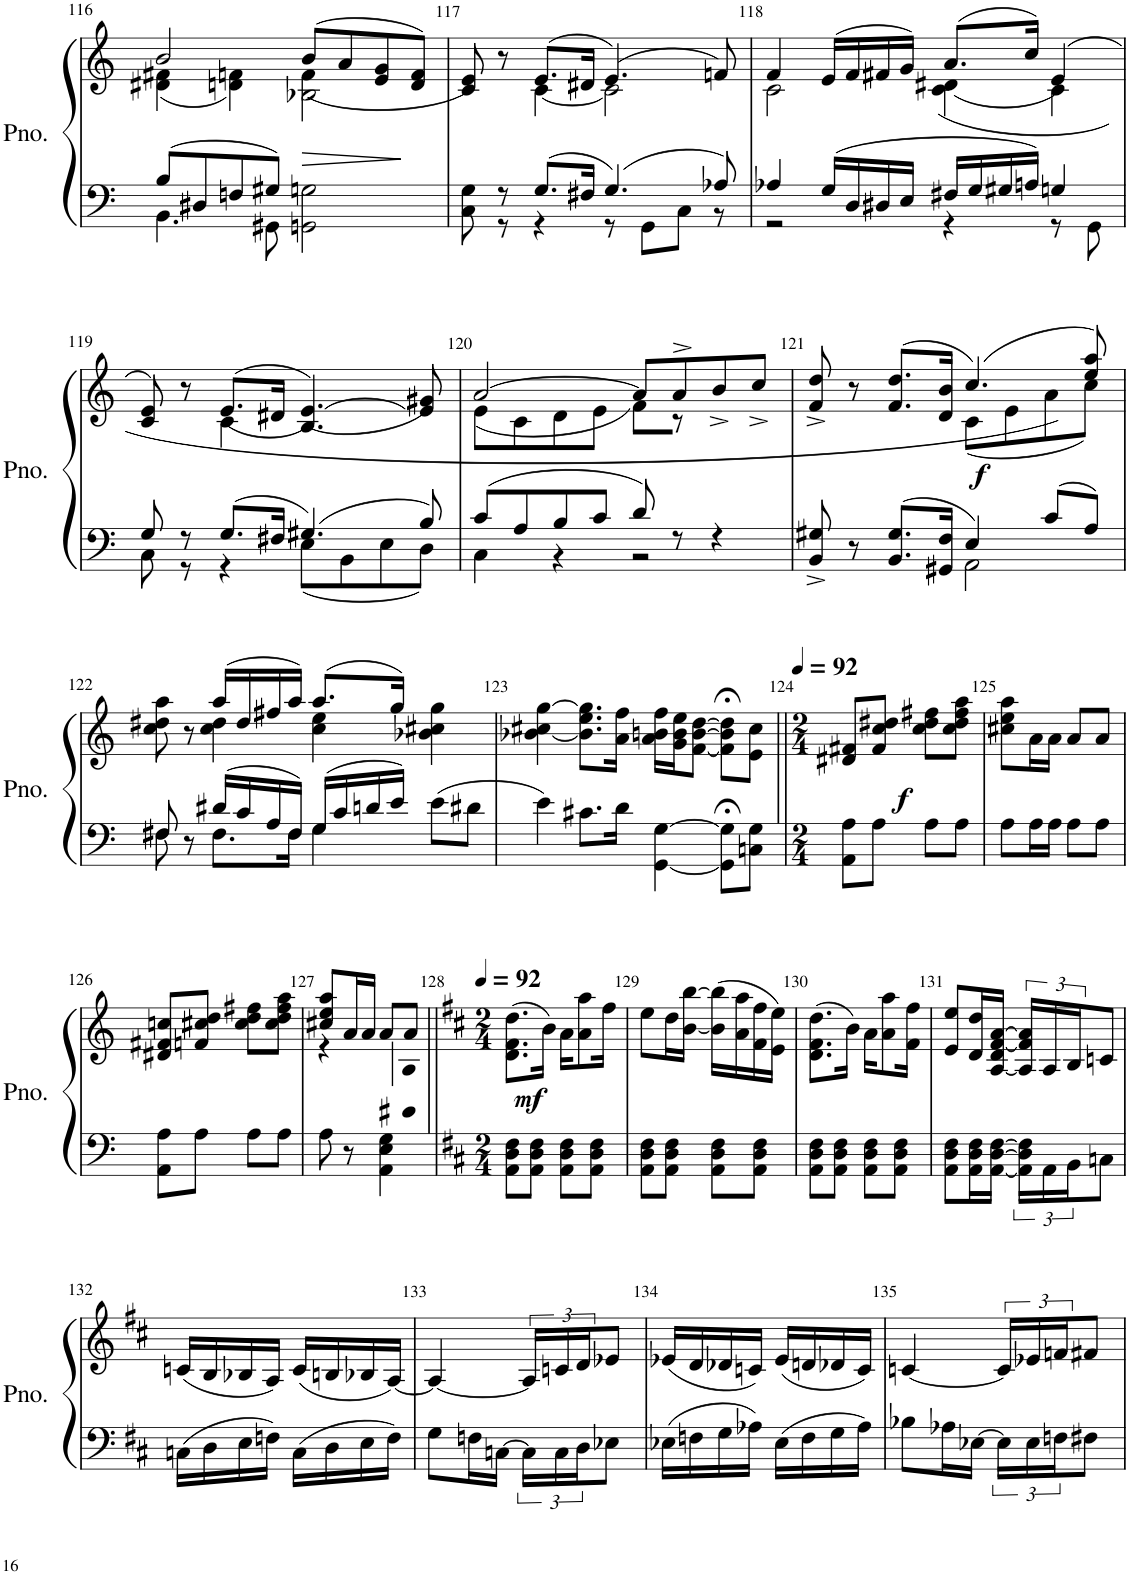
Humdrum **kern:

**kern	**kern	**dynam
*part1	*part1	*part1
*staff2	*staff1	*staff1/2
*I"Piano	*	*
*I'Pno.	*	*
!!LO:PB:g=z
*clefF4	*clefG2	*
*k[]	*k[]	*
*M4/4	*M4/4	*
=116	=116	=116
*^	*^	*
*	*	*	*^	*
8B/L	4.BB\	2b/	(4d#X\ 4f#X\	2ryy	.
8D#X/	.	.	.	.	.
8Fn/	.	.	4dn\ 4fn\)	.	.
8G#X/J	8GG#X\	.	.	.	.
!	!	!	!	!	!LO:HP:b
2GGn\ 2Gn\	2ryy	(8b/L	4f\	(2B-X\	>
.	.	8a/	.	.	.
.	.	8e/ 8g/	4ryy	.	.
.	.	8d/ 8f/J)	.	.	]
*	*	*	*v	*v	*
=117	=117	=117	=117	=117
8ryy	8C\ 8G\	8c/ 8e/)	4ryy	.
8r	8r	8r	.	.
8.G/L	4r	(8.e/L	[4c\	.
16F#X/Jk	.	16d#X/Jk	.	.
4.G/	8r	(4.e/)	2c\]	.
.	8GG\L	.	.	.
.	8C\J	.	.	.
8A-X/	8r	8fn/)	.	.
=118	=118	=118	=118	=118
4A-X/	2r	4f/	2c\	.
16G/LL	.	(16e/LL	.	.
16D/	.	16f/	.	.
16D#X/	.	16f#X/	.	.
16E/JJ	.	16g/JJ)	.	.
16F#X/LL	4r	(8.a/L	((4c\ 4d#X\	.
16G/	.	.	.	.
16G#X/	.	.	.	.
16An/JJ)	.	16cc/Jk)	.	.
4Gn/	8r	((4e/	4c\)	.
.	8GG\	.	.	.
!!LO:LB:g=z	!!
=119	=119	=119	=119	=119
8G/	8C\	8c/ 8e/)	4ryy	.
8r	8r	8r	.	.
8.G/L	4r	(8.e/L	(4c\	.
16F#X/Jk	.	16d#X/Jk	.	.
4.G#X/)	8E\L	((4.B/ [4.e/)	2ryy	.
.	8BB\	.	.	.
.	8E\	.	.	.
8B/	8D\J	8e/] 8g#X/)	.	.
=120	=120	=120	=120	=120
8c/L	4C\	[2a/	(8e\L	.
8A/	.	.	8c\	.
8B/	4r	.	8d\	.
8c/J	.	.	8e\J	.
8d/	2r	8a/L]	8f\L)	.
8r	.	8a^/	8r	.
4r	.	8b^/	4ryy	.
.	.	8cc^/J	.	.
=121	=121	=121	=121	=121
8BB/^ 8G#X/^	2ryy	8f/^ 8dd/^	2ryy	.
8r	.	8r	.	.
!	!	!	!	!LO:DY:b
8.BB/ 8.G#/L	.	(8.f/ 8.dd/L	.	f
16GG#X/ 16F/Jk	.	16d/ 16b/Jk	.	.
4E/	2AA\	(4.cc/)	(8c\L	.
.	.	.	8e\	.
8c/L	.	.	8a\	.
8A/J	.	8ee/ 8aa/)	8cc\J)	.
!!LO:LB:g=z	!!
=122	=122	=122	=122	=122
8F#X/	8F#\	8cc\ 8dd#X\ 8aa\	4ryy	.
8r	8ryy	8r	.	.
16d#X/LL	8.F#\L	(16aa/LL	4cc\ 4dd#\	.
16c/	.	16dd#/	.	.
16A/	.	16ff#X/	.	.
16F#/JJ	16F#\Jk	16aa/JJ)	.	.
16G/LL	4G\	(8.aa/L	4cc\ 4ee\	.
16c/	.	.	.	.
16dn/	.	.	.	.
16e/JJ	.	16gg/Jk)	.	.
8e\L	4ryy	4b-X\ 4cc#X\ 4gg\	4ryy	.
8d#X\J	.	.	.	.
*v	*v	*	*	*
*	*v	*v	*
=123	=123	=123
4e\	[4b-X\ 4cc#X\ [4gg\	.
8.c#X\L	8.b-\] 8.ee\ 8.gg\]L	.
16d\Jk	16a\ 16ff\Jk	.
[4GG\ [4G\	16a\ 16bn\ 16ff\LL	.
.	16g\ 16b\ 16ee\J	.
.	[8f\ [8b\ [8dd\J	.
8GG\];< 8G\];<L	8f\];< 8b\];< 8dd\];<L	.
8Cn\ 8G\J	8e\ 8cc#\J	.
=124||	=124||	=124||
*M2/4	*M2/4	*
*	*MM92	*
!	!	!LO:DY:b
8AA\ 8A\L	8d#X/ 8f#X/L	f
8A\J	8f#/ 8cc/ 8dd#X/J	.
8A\L	8cc\ 8dd#\ 8ff#X\L	.
8A\J	8cc\ 8dd#\ 8ff#\ 8aa\J	.
=125	=125	=125
8A\L	8cc#X\ 8ee\ 8aa\L	.
16A\L	16a\L	.
16A\JJ	16a\JJ	.
8A\L	8a/L	.
8A\J	8a/J	.
!!LO:LB:g=z
=126	=126	=126
8AA\ 8A\L	8d#X/ 8f#X/ 8ccn/L	.
8A\J	8fn/ 8cc#X/ 8dd/J	.
8A\L	8cc#\ 8dd\ 8ff#X\L	.
8A\J	8cc#\ 8dd\ 8ff#\ 8aa\J	.
=127	=127	=127
*	*^	*
8A\	8cc#X/ 8ee/ 8aa/L	4r	.
8r	16a/L	.	.
.	16a/JJ	.	.
4AA\ 4E\ 4G\	8a/L	4c#X\ 4g\	.
.	8a/J	.	.
*	*v	*v	*
=128||	=128||	=128||
*k[f#c#]	*k[f#c#]	*
*M2/4	*M2/4	*
*	*MM92	*
!	!	!LO:DY:b
8AA\ 8D\ 8F#\L	(8.d\ 8.f#\ 8.dd\L	mf
8AA\ 8D\ 8F#\J	.	.
.	16b\Jk)	.
8AA\ 8D\ 8F#\L	16a\KL	.
.	8a\ 8aa\	.
8AA\ 8D\ 8F#\J	.	.
.	16ff#\Jk	.
=129	=129	=129
8AA\ 8D\ 8F#\L	8ee\L	.
8AA\ 8D\ 8F#\J	16dd\L	.
.	[16b\ [16bb\JJ	.
8AA\ 8D\ 8F#\L	(16b\] 16bb\]LL	.
.	16a\ 16aa\	.
8AA\ 8D\ 8F#\J	16f#\ 16ff#\	.
.	16e\ 16ee\JJ)	.
=130	=130	=130
8AA\ 8D\ 8F#\L	(8.d\ 8.f#\ 8.dd\L	.
8AA\ 8D\ 8F#\J	.	.
.	16b\Jk)	.
8AA\ 8D\ 8F#\L	16a\KL	.
.	8a\ 8aa\	.
8AA\ 8D\ 8F#\J	.	.
.	16f#\ 16ff#\Jk	.
=131	=131	=131
8AA\ 8D\ 8F#\L	8e/ 8ee/L	.
16AA\ 16D\ 16F#\L	16d/ 16dd/L	.
[16AA\ [16D\ [16F#\JJ	[16A/ 16d/ [16f#/ [16a/JJ	.
24AA\] 24D\] 24F#\]LL	24A/] 24f#/] 24a/]LL	.
24AA\	24A/	.
24BB\J	24B/J	.
8Cn\J	8cn/J	.
!!LO:LB:g=z
=132	=132	=132
16Cn\LL	(16cn/LL	.
16D\	16B/	.
16E\	16B-X/	.
16Fn\JJ	16A/JJ)	.
16C\LL	(16c/LL	.
16D\	16Bn/	.
16E\	16B-X/	.
16F\JJ	[16A/JJ)	.
=133	=133	=133
8G\L	4A/_	.
16Fn\L	.	.
[16Cn\JJ	.	.
24C\LL]	24A/LL]	.
24C\	24cn/	.
24D\J	24d/J	.
8E-X\J	8e-X/J	.
=134	=134	=134
16E-X\LL	(16e-X/LL	.
16Fn\	16d/	.
16G\	16d-X/	.
16A-X\JJ	16cn/JJ)	.
16E-\LL	(16e-/LL	.
16F\	16dn/	.
16G\	16d-X/	.
16A-\JJ	16c/JJ)	.
=135	=135	=135
8B-X\L	[4cn/	.
16A-X\L	.	.
[16E-X\JJ	.	.
24E-\LL]	24c/LL]	.
24E-\	24e-X/	.
24Fn\J	24fn/J	.
8F#X\J	8f#X/J	.
=	=	=
*-	*-	*-
